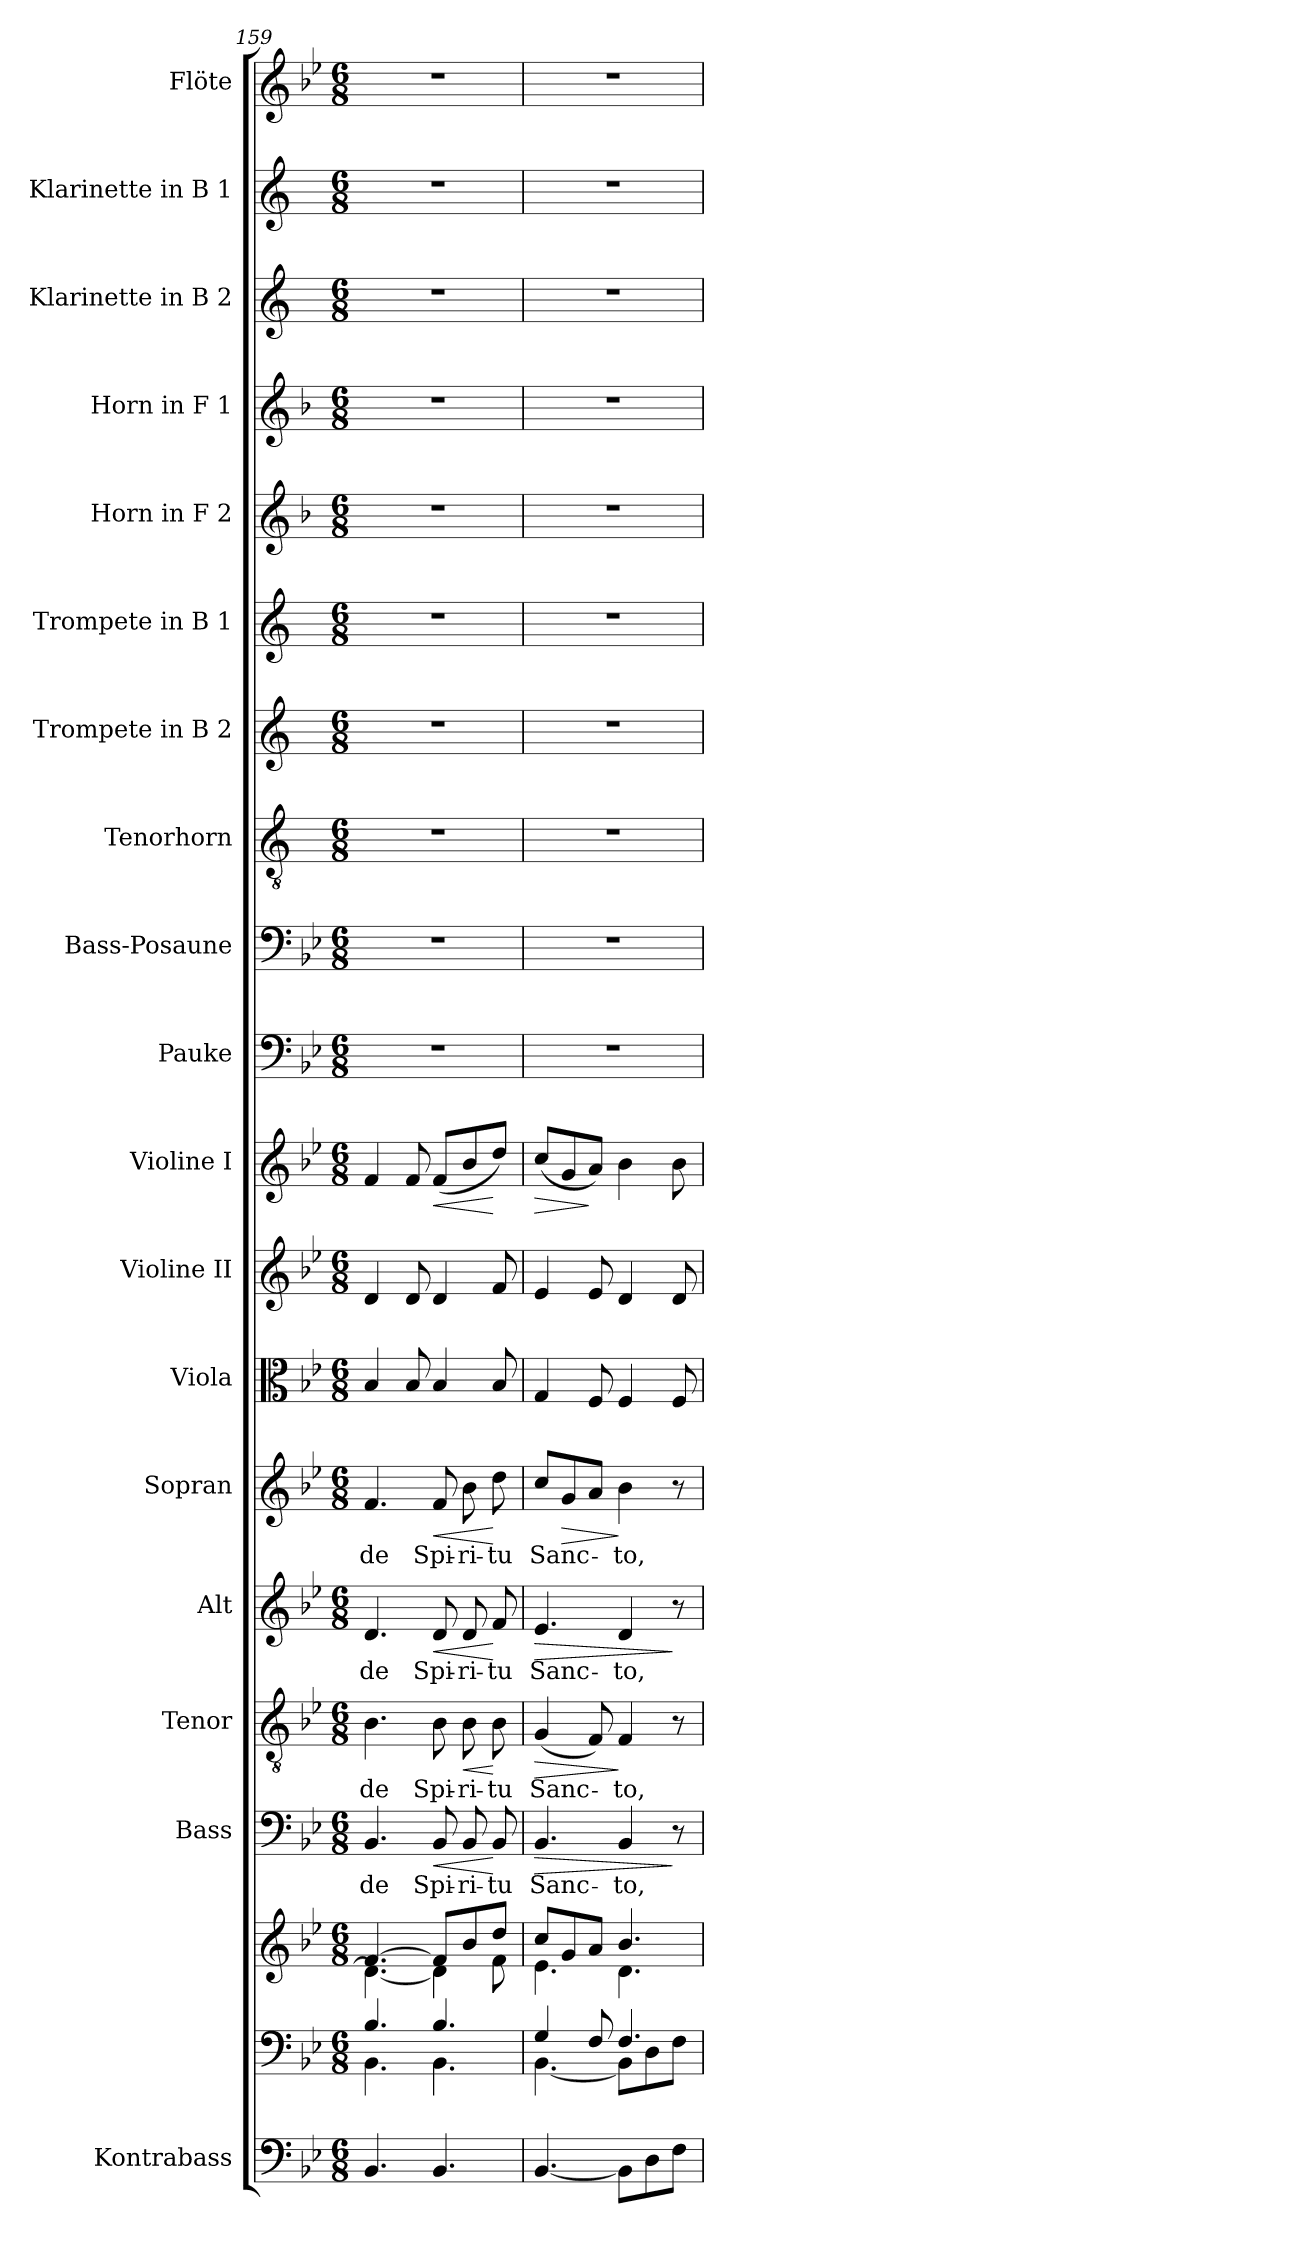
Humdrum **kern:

**kern	**kern	**kern	**kern	**text	**dynam	**kern	**text	**dynam	**kern	**text	**dynam	**kern	**text	**dynam	**kern	**kern	**kern	**dynam	**kern	**kern	**kern	**kern	**kern	**kern	**kern	**kern	**kern	**kern
*part19	*part18	*part18	*part17	*part17	*part17	*part16	*part16	*part16	*part15	*part15	*part15	*part14	*part14	*part14	*part13	*part12	*part11	*part11	*part10	*part9	*part8	*part7	*part6	*part5	*part4	*part3	*part2	*part1
*staff20	*staff19	*staff18	*staff17	*staff17	*staff17	*staff16	*staff16	*staff16	*staff15	*staff15	*staff15	*staff14	*staff14	*staff14	*staff13	*staff12	*staff11	*staff11	*staff10	*staff9	*staff8	*staff7	*staff6	*staff5	*staff4	*staff3	*staff2	*staff1
*I"Kontrabass	*	*	*I"Bass	*	*	*I"Tenor	*	*	*I"Alt	*	*	*I"Sopran	*	*	*I"Viola	*I"Violine II	*I"Violine I	*	*I"Pauke	*I"Bass-Posaune	*I"Tenorhorn	*I"Trompete in B 2	*I"Trompete in B 1	*I"Horn in F 2	*I"Horn in F 1	*I"Klarinette in B 2	*I"Klarinette in B 1	*I"Flöte
*I'Kb.	*	*	*I'B	*	*	*I'T	*	*	*I'A	*	*	*I'S	*	*	*I'Vla.	*I'Vl. II	*I'Vl. I	*	*I'Pk.	*I'B. Pos.	*I'T	*	*	*I'Hrn. 2	*I'Hrn. 1	*	*	*I'Fl.
*clefF4	*clefF4	*clefG2	*clefF4	*	*	*clefGv2	*	*	*clefG2	*	*	*clefG2	*	*	*clefC3	*clefG2	*clefG2	*	*clefF4	*clefF4	*clefGv2	*clefG2	*clefG2	*clefG2	*clefG2	*clefG2	*clefG2	*clefG2
*ITrd7c12	*	*	*	*	*	*	*	*	*	*	*	*	*	*	*	*	*	*	*	*	*ITrd1c2	*ITrd1c2	*ITrd1c2	*ITrd4c7	*ITrd4c7	*ITrd1c2	*ITrd1c2	*
*k[b-e-]	*k[b-e-]	*k[b-e-]	*k[b-e-]	*	*	*k[b-e-]	*	*	*k[b-e-]	*	*	*k[b-e-]	*	*	*k[b-e-]	*k[b-e-]	*k[b-e-]	*	*k[b-e-]	*k[b-e-]	*k[b-e-]	*k[b-e-]	*k[b-e-]	*k[b-e-]	*k[b-e-]	*k[b-e-]	*k[b-e-]	*k[b-e-]
*B-:	*B-:	*B-:	*B-:	*	*	*B-:	*	*	*B-:	*	*	*B-:	*	*	*B-:	*B-:	*B-:	*	*B-:	*B-:	*B-:	*B-:	*B-:	*B-:	*B-:	*B-:	*B-:	*B-:
*M6/8	*M6/8	*M6/8	*M6/8	*	*	*M6/8	*	*	*M6/8	*	*	*M6/8	*	*	*M6/8	*M6/8	*M6/8	*	*M6/8	*M6/8	*M6/8	*M6/8	*M6/8	*M6/8	*M6/8	*M6/8	*M6/8	*M6/8
=159	=159	=159	=159	=159	=159	=159	=159	=159	=159	=159	=159	=159	=159	=159	=159	=159	=159	=159	=159	=159	=159	=159	=159	=159	=159	=159	=159	=159
*	*^	*^	*	*	*	*	*	*	*	*	*	*	*	*	*	*	*	*	*	*	*	*	*	*	*	*	*	*
!	!	!	!	!	!	!LO:LY:b	!	!	!LO:LY:b	!	!	!LO:LY:b	!	!	!LO:LY:b	!	!	!	!	!	!	!	!	!	!	!	!	!	!	!
4.BBB-/	4.B-/	4.BB-\	[>4.f/	4.d\_	4.BB-/	de	.	4.B-\	de	.	4.d/	de	.	4.f/	de	.	4B-/	4d/	4f/	.	2.r	2.r	2.r	2.r	2.r	2.r	2.r	2.r	2.r	2.r
.	.	.	.	.	.	.	.	.	.	.	.	.	.	.	.	.	8B-/	8d/	8f/	.	.	.	.	.	.	.	.	.	.	.
!	!	!	!	!	!	!LO:LY:b	!LO:HP:b	!	!LO:LY:b	!	!	!LO:LY:b	!LO:HP:b	!	!LO:LY:b	!LO:HP:b	!	!	!	!LO:HP:b	!	!	!	!	!	!	!	!	!	!
4.BBB-/	4.B-/	4.BB-\	8f/L]	4d\]	8BB-/	Spi-	<	8B-\	Spi-	.	8d/	Spi-	<	8f/	Spi-	<	4B-/	4d/	(<8f/L	<	.	.	.	.	.	.	.	.	.	.
!	!	!	!	!	!	!LO:LY:b	!	!	!LO:LY:b	!LO:HP:b	!	!LO:LY:b	!	!	!LO:LY:b	!	!	!	!	!	!	!	!	!	!	!	!	!	!	!
.	.	.	8b-/	.	8BB-/	-ri-	.	8B-\	-ri-	<	8d/	-ri-	.	8b-\	-ri-	.	.	.	8b-/	.	.	.	.	.	.	.	.	.	.	.
!	!	!	!	!	!	!LO:LY:b	!	!	!LO:LY:b	!	!	!LO:LY:b	!	!	!LO:LY:b	!	!	!	!	!	!	!	!	!	!	!	!	!	!	!
.	.	.	8dd/J	8f\	8BB-/	-tu	[	8B-\	-tu	[	8f/	-tu	[	8dd\	-tu	[	8B-/	8f/	8dd/J)	[	.	.	.	.	.	.	.	.	.	.
=160	=160	=160	=160	=160	=160	=160	=160	=160	=160	=160	=160	=160	=160	=160	=160	=160	=160	=160	=160	=160	=160	=160	=160	=160	=160	=160	=160	=160	=160	=160
!	!	!	!	!	!	!LO:LY:b	!LO:HP:b	!	!LO:LY:b	!LO:HP:b	!	!LO:LY:b	!LO:HP:b	!	!LO:LY:b	!	!	!	!	!LO:HP:b	!	!	!	!	!	!	!	!	!	!
[4.BBB-/	4G/	[<4.BB-\	8cc/L	4.e-\	4.BB-/	Sanc-	>	(<4G/	Sanc-	>	4.e-/	Sanc-	>	8cc/L	Sanc-	.	4G/	4e-/	(<8cc/L	>	2.r	2.r	2.r	2.r	2.r	2.r	2.r	2.r	2.r	2.r
!	!	!	!	!	!	!	!	!	!	!	!	!	!	!	!	!LO:HP:b	!	!	!	!	!	!	!	!	!	!	!	!	!	!
.	.	.	8g/	.	.	.	.	.	.	.	.	.	.	8g/	.	>	.	.	8g/	.	.	.	.	.	.	.	.	.	.	.
.	8F/	.	8a/J	.	.	.	.	8F/)	.	.	.	.	.	8a/J	.	.	8F/	8e-/	8a/J)	]	.	.	.	.	.	.	.	.	.	.
!	!	!	!	!	!	!LO:LY:b	!	!	!LO:LY:b	!	!	!LO:LY:b	!	!	!LO:LY:b	!	!	!	!	!	!	!	!	!	!	!	!	!	!	!
8BBB-\L]	4.F/	8BB-\L]	4.b-/	4.d\	4BB-/	-to,	.	4F/	-to,	]	4d/	-to,	.	4b-\	-to,	]	4F/	4d/	4b-\	.	.	.	.	.	.	.	.	.	.	.
8DD\	.	8D\	.	.	.	.	.	.	.	.	.	.	.	.	.	.	.	.	.	.	.	.	.	.	.	.	.	.	.	.
8FF\J	.	8F\J	.	.	8r	.	]	8r	.	.	8r	.	]	8r	.	.	8F/	8d/	8b-\	.	.	.	.	.	.	.	.	.	.	.
*	*v	*v	*	*	*	*	*	*	*	*	*	*	*	*	*	*	*	*	*	*	*	*	*	*	*	*	*	*	*	*
*	*	*v	*v	*	*	*	*	*	*	*	*	*	*	*	*	*	*	*	*	*	*	*	*	*	*	*	*	*	*
=	=	=	=	=	=	=	=	=	=	=	=	=	=	=	=	=	=	=	=	=	=	=	=	=	=	=	=	=
*-	*-	*-	*-	*-	*-	*-	*-	*-	*-	*-	*-	*-	*-	*-	*-	*-	*-	*-	*-	*-	*-	*-	*-	*-	*-	*-	*-	*-
